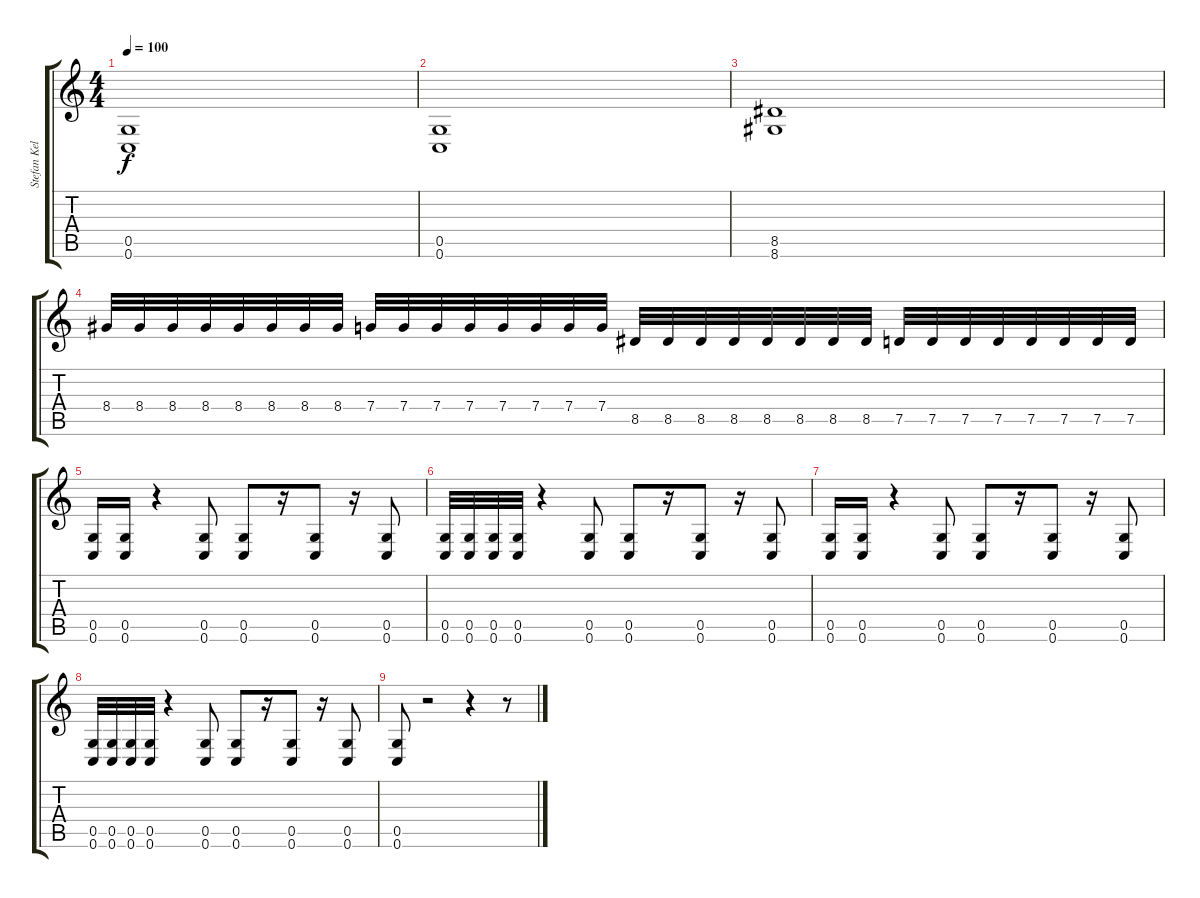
\track ("Stefan Keller" "Stefan Kel") {instrument distortionguitar}
\staff {score tabs}
\tuning (D4 A3 F3 C3 G2 C2) {hide}
\ts (4 4)
\tempo 100
\clef g2
\ks c
(0.5 0.6).1{dy f} |
(0.5 0.6).1 |
(8.5 8.6).1 |
8.4.32 8.4.32 8.4.32 8.4.32 8.4.32 8.4.32 8.4.32 8.4.32 7.4.32 7.4.32 7.4.32 7.4.32 7.4.32 7.4.32 7.4.32 7.4.32 8.5.32 8.5.32 8.5.32 8.5.32 8.5.32 8.5.32 8.5.32 8.5.32 7.5.32 7.5.32 7.5.32 7.5.32 7.5.32 7.5.32 7.5.32 7.5.32 |
(0.5 0.6).16 (0.5 0.6).16 r.4 (0.5 0.6).8 (0.5 0.6).8 r.16 (0.5 0.6).8 r.16 (0.5 0.6).8 |
(0.5 0.6).32 (0.5 0.6).32 (0.5 0.6).32 (0.5 0.6).32 r.4 (0.5 0.6).8 (0.5 0.6).8 r.16 (0.5 0.6).8 r.16 (0.5 0.6).8 |
(0.5 0.6).16 (0.5 0.6).16 r.4 (0.5 0.6).8 (0.5 0.6).8 r.16 (0.5 0.6).8 r.16 (0.5 0.6).8 |
(0.5 0.6).32 (0.5 0.6).32 (0.5 0.6).32 (0.5 0.6).32 r.4 (0.5 0.6).8 (0.5 0.6).8 r.16 (0.5 0.6).8 r.16 (0.5 0.6).8 |
(0.5 0.6).8 r.2 r.4 r.8
